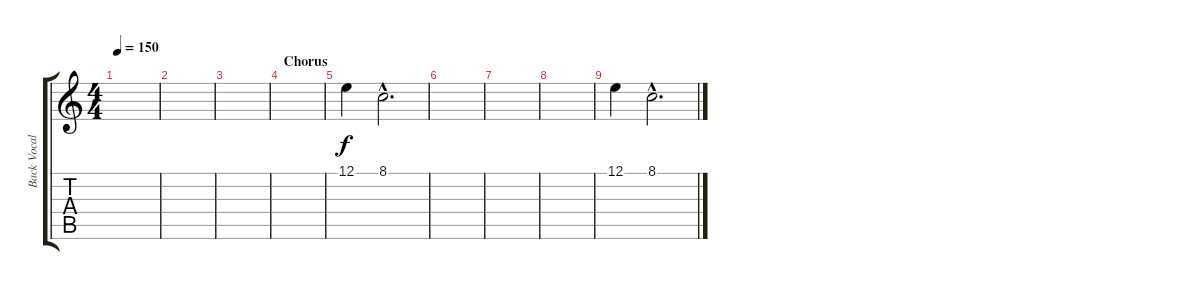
\track ("Back Vocals" "Back Vocal") {instrument flute}
\staff {score tabs}
\tuning (E4 B3 G3 D3 A2 E2) {hide}
\ts (4 4)
\tempo 150
\clef g2
\ks c
|
|
|
\section ("" "Chorus")
|
12.1.4 8.1{hac}.2{d} |
|
|
|
12.1.4 8.1{hac}.2{d}
